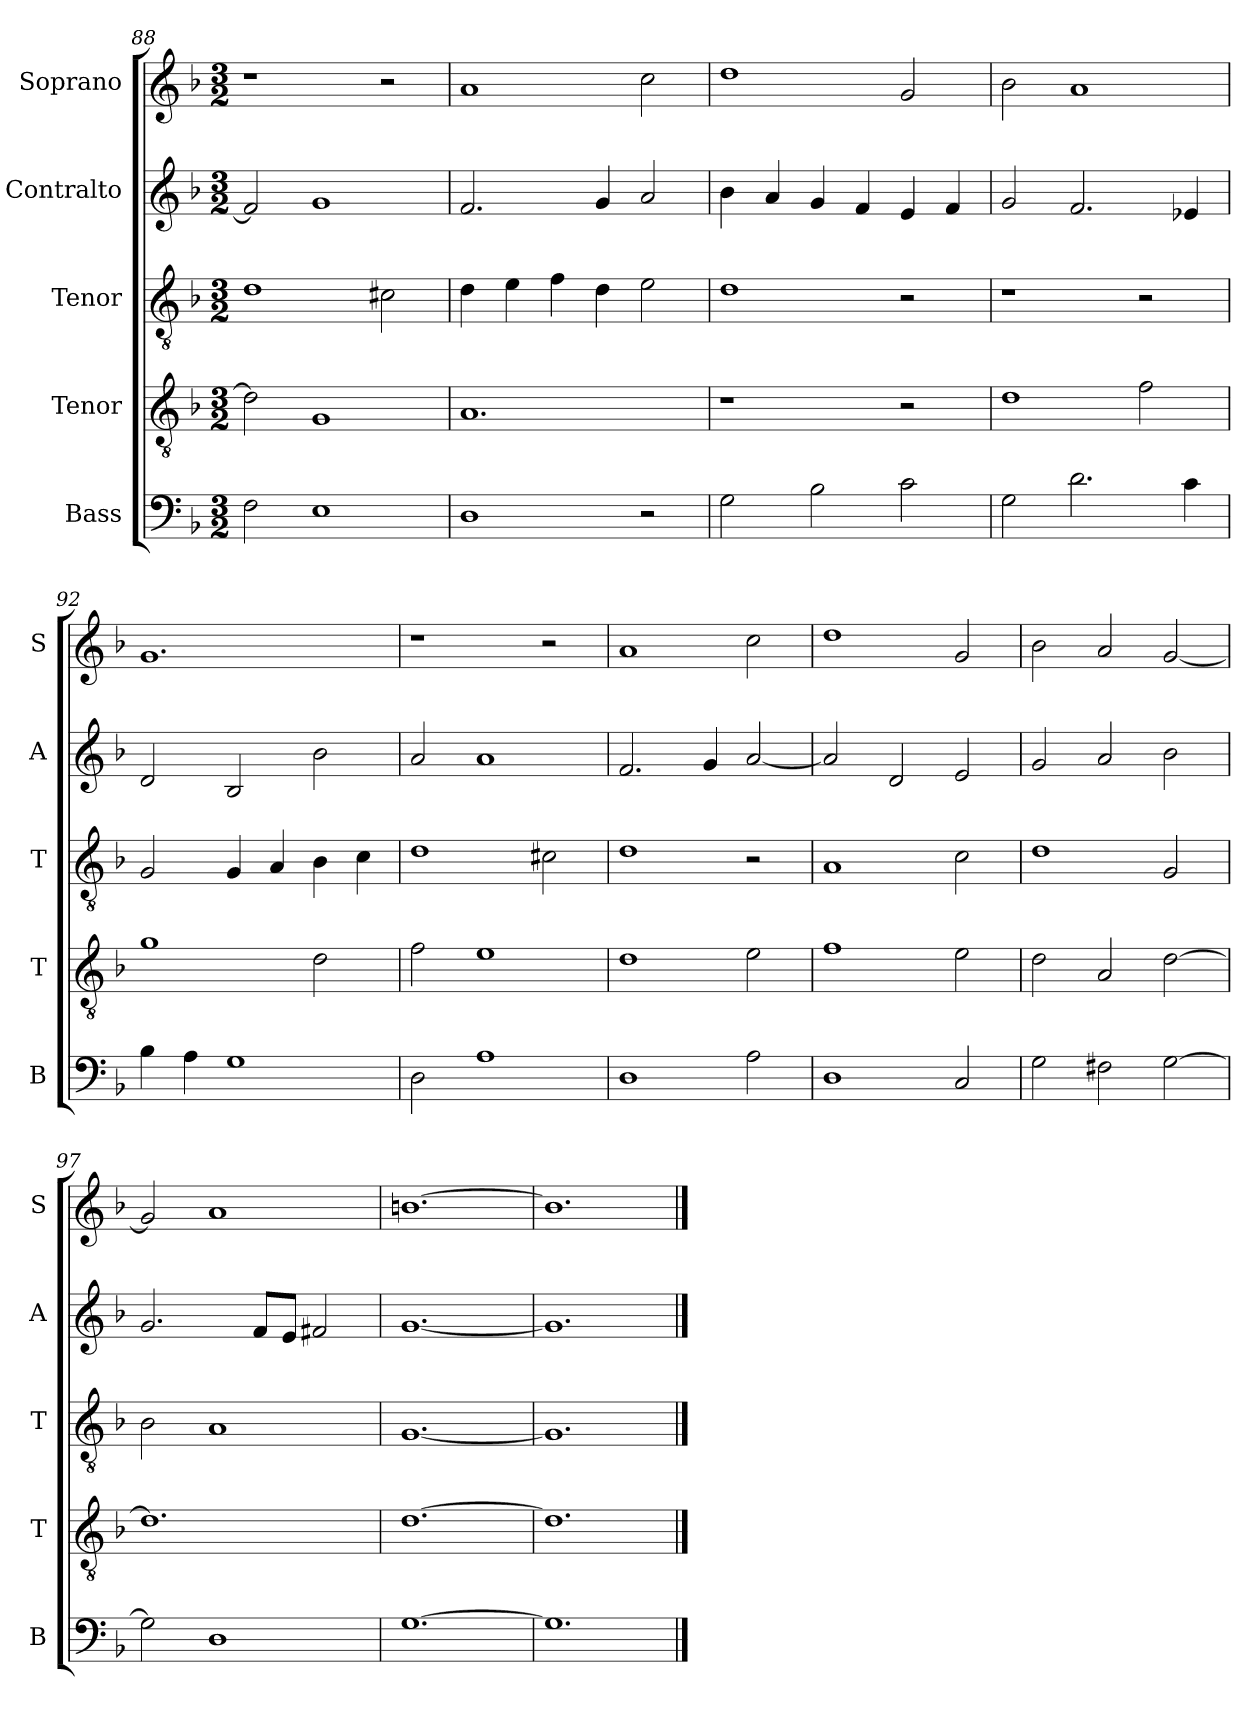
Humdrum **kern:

**kern	**kern	**kern	**kern	**kern
*part5	*part4	*part3	*part2	*part1
*staff5	*staff4	*staff3	*staff2	*staff1
*I"Bass	*I"Tenor	*I"Tenor	*I"Contralto	*I"Soprano
*I'B	*I'T	*I'T	*I'A	*I'S
*clefF4	*clefGv2	*clefGv2	*clefG2	*clefG2
*k[b-]	*k[b-]	*k[b-]	*k[b-]	*k[b-]
*G:dor	*G:dor	*G:dor	*G:dor	*G:dor
*M3/2	*M3/2	*M3/2	*M3/2	*M3/2
=88	=88	=88	=88	=88
2F	2d]	1d	2f]	1r
1E	1G	.	1g	.
.	.	2c#X	.	2r
=89	=89	=89	=89	=89
1D	1.A	4d	2.f	1a
.	.	4e	.	.
.	.	4f	.	.
.	.	4d	4g	.
2r	.	2e	2a	2cc
=90	=90	=90	=90	=90
2G	1r	1d	4b-	1dd
.	.	.	4a	.
2B-	.	.	4g	.
.	.	.	4f	.
2c	2r	2r	4e	2g
.	.	.	4f	.
=91	=91	=91	=91	=91
2G	1d	1r	2g	2b-
2.d	.	.	2.f	1a
.	2f	2r	.	.
4c	.	.	4e-X	.
=92	=92	=92	=92	=92
4B-	1g	2G	2d	1.g
4A	.	.	.	.
1G	.	4G	2B-	.
.	.	4A	.	.
.	2d	4B-	2b-	.
.	.	4c	.	.
=93	=93	=93	=93	=93
2D	2f	1d	2a	1r
1A	1e	.	1a	.
.	.	2c#X	.	2r
=94	=94	=94	=94	=94
1D	1d	1d	2.f	1a
.	.	.	4g	.
2A	2e	2r	[2a	2cc
=95	=95	=95	=95	=95
1D	1f	1A	2a]	1dd
.	.	.	2d	.
2C	2e	2c	2e	2g
=96	=96	=96	=96	=96
2G	2d	1d	2g	2b-
2F#X	2A	.	2a	2a
[2G	[2d	2G	2b-	[2g
=97	=97	=97	=97	=97
2G]	1.d]	2B-	2.g	2g]
1D	.	1A	.	1a
.	.	.	8f/L	.
.	.	.	8e/J	.
.	.	.	2f#X	.
=98	=98	=98	=98	=98
[1.G	[1.d	[1.G	[1.g	[1.bn
=99	=99	=99	=99	=99
1.G]	1.d]	1.G]	1.g]	1.b]
==	==	==	==	==
*-	*-	*-	*-	*-
